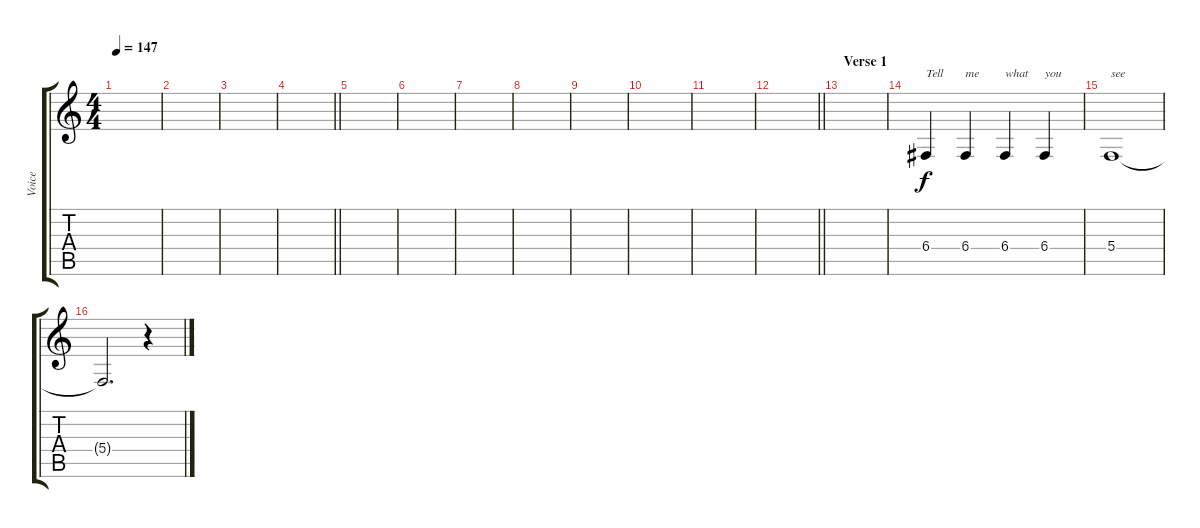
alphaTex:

\track ("Voice" "Voice") {instrument lead1square}
\staff {score tabs}
\tuning (D4 A3 F3 C3 G2 D2) {hide}
\ts (4 4)
\tempo 147
\clef g2
\ks c
|
|
|
\barLineRight lightlight
|
\section ("" "")
|
|
|
|
|
|
|
\barLineRight lightlight
|
\section ("" "Verse 1")
|
6.4.4{txt "Tell"} 6.4.4{txt "me"} 6.4.4{txt "what"} 6.4.4{txt "you"} |
5.4.1{txt "see"} |
5.4{t}.2{d} r.4
